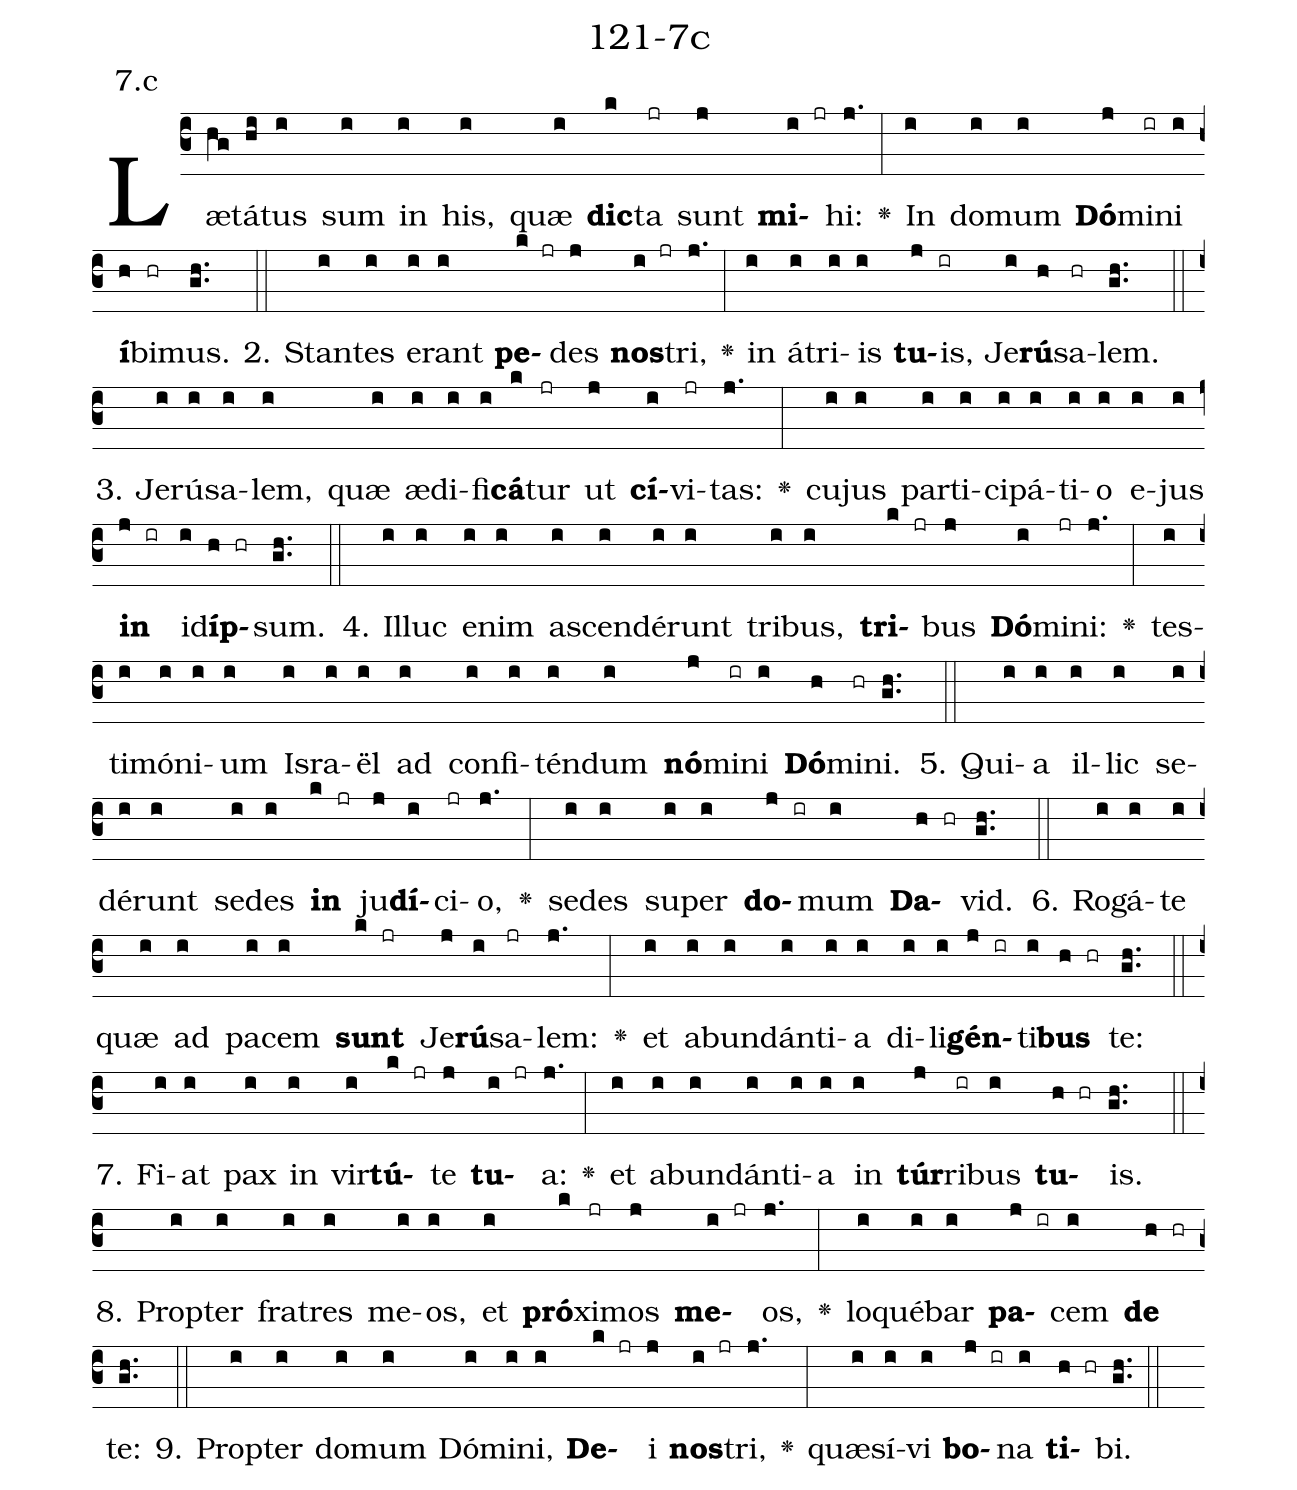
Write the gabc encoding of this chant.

name: 121-7c;
annotation: 7.c;
%%
(c3)Læ(hg)tá(hi)tus(i) sum(i) in(i) his,(i) quæ(i) <b>dic</b>(k)ta(jr) sunt(j) <b>mi</b>(i jr)hi:(j.) <v>\greheightstar</v>(:) In(i) do(i)mum(i) <b>Dó</b>(j)mi(ir)ni(i) <b>í</b>(h)bi(hr)mus.(gh..) (::)
2. Stan(i)tes(i) e(i)rant(i) <b>pe</b>(k jr)des(j) <b>nos</b>(i jr)tri,(j.) <v>\greheightstar</v>(:) in(i) á(i)tri(i)is(i) <b>tu</b>(j)is,(ir) Je(i)<b>rú</b>(h)sa(hr)lem.(gh..) (::)
3. Je(i)rú(i)sa(i)lem,(i) quæ(i) æ(i)di(i)fi(i)<b>cá</b>(k)tur(jr) ut(j) <b>cí</b>(i)vi(jr)tas:(j.) <v>\greheightstar</v>(:) cu(i)jus(i) par(i)ti(i)ci(i)pá(i)ti(i)o(i) e(i)jus(i) <b>in</b>(j ir) id(i)<b>íp</b>(h hr)sum.(gh..) (::)
4. Il(i)luc(i) e(i)nim(i) a(i)scen(i)dé(i)runt(i) tri(i)bus,(i) <b>tri</b>(k jr)bus(j) <b>Dó</b>(i)mi(jr)ni:(j.) <v>\greheightstar</v>(:) tes(i)ti(i)mó(i)ni(i)um(i) Is(i)ra(i)ël(i) ad(i) con(i)fi(i)tén(i)dum(i) <b>nó</b>(j)mi(ir)ni(i) <b>Dó</b>(h)mi(hr)ni.(gh..) (::)
5. Qui(i)a(i) il(i)lic(i) se(i)dé(i)runt(i) se(i)des(i) <b>in</b>(k jr) ju(j)<b>dí</b>(i)ci(jr)o,(j.) <v>\greheightstar</v>(:) se(i)des(i) su(i)per(i) <b>do</b>(j ir)mum(i) <b>Da</b>(h hr)vid.(gh..) (::)
6. Ro(i)gá(i)te(i) quæ(i) ad(i) pa(i)cem(i) <b>sunt</b>(k jr) Je(j)<b>rú</b>(i)sa(jr)lem:(j.) <v>\greheightstar</v>(:) et(i) ab(i)un(i)dán(i)ti(i)a(i) di(i)li(i)<b>gén</b>(j ir)ti(i)<b>bus</b>(h hr) te:(gh..) (::)
7. Fi(i)at(i) pax(i) in(i) vir(i)<b>tú</b>(k jr)te(j) <b>tu</b>(i jr)a:(j.) <v>\greheightstar</v>(:) et(i) ab(i)un(i)dán(i)ti(i)a(i) in(i) <b>túr</b>(j)ri(ir)bus(i) <b>tu</b>(h hr)is.(gh..) (::)
8. Prop(i)ter(i) fra(i)tres(i) me(i)os,(i) et(i) <b>pró</b>(k)xi(jr)mos(j) <b>me</b>(i jr)os,(j.) <v>\greheightstar</v>(:) lo(i)qué(i)bar(i) <b>pa</b>(j ir)cem(i) <b>de</b>(h hr) te:(gh..) (::)
9. Prop(i)ter(i) do(i)mum(i) Dó(i)mi(i)ni,(i) <b>De</b>(k jr)i(j) <b>nos</b>(i jr)tri,(j.) <v>\greheightstar</v>(:) quæ(i)sí(i)vi(i) <b>bo</b>(j ir)na(i) <b>ti</b>(h hr)bi.(gh..) (::)
